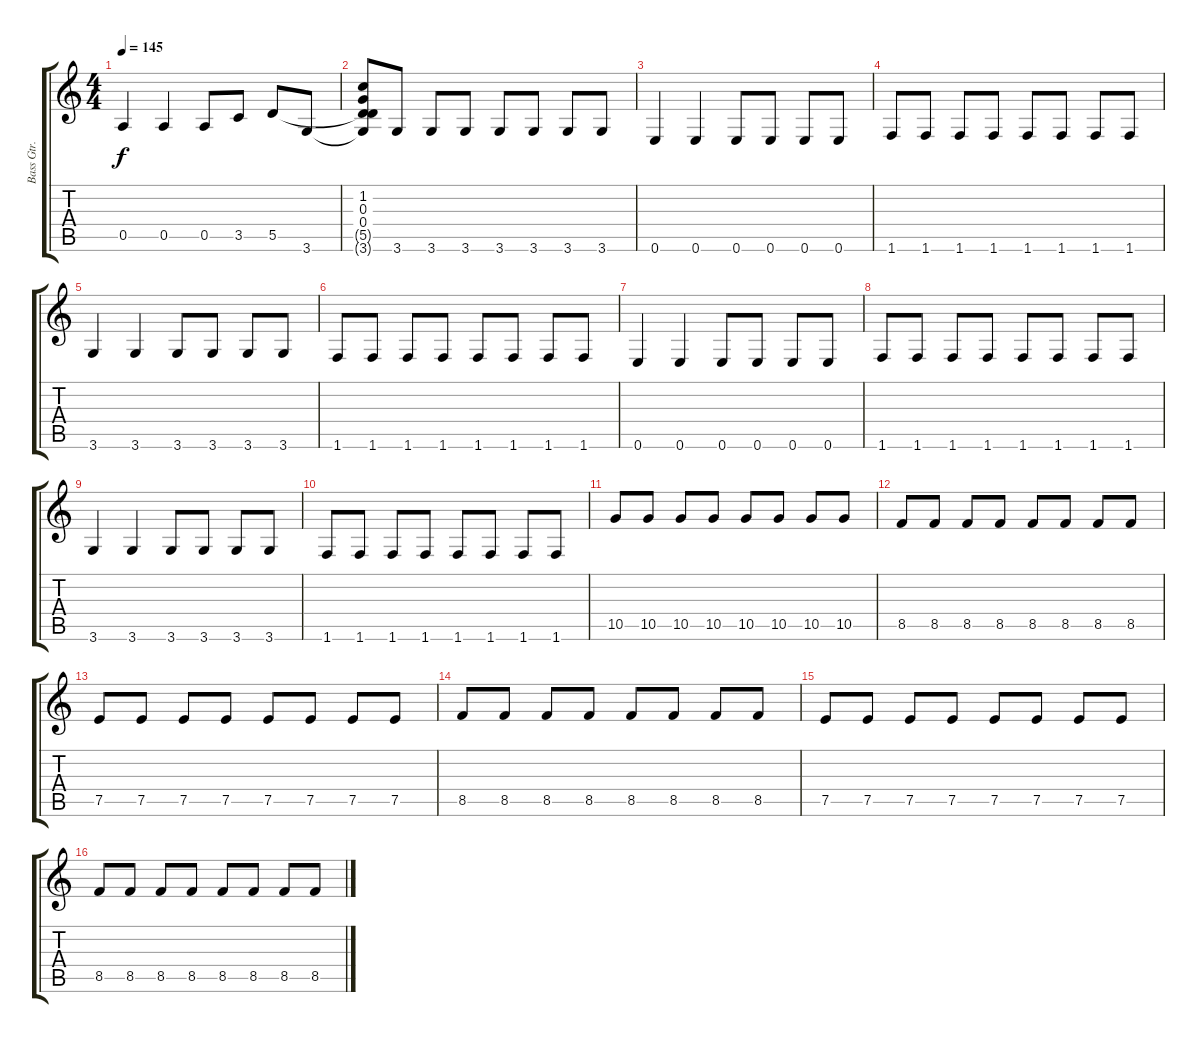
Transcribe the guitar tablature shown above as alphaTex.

\track ("Bass Gtr." "Bass Gtr.") {instrument electricbasspick}
\staff {score tabs}
\tuning (E4 B3 G3 D3 A2 E2) {hide}
\ts (4 4)
\tempo 145
\clef g2
\ks c
0.5.4{dy f} 0.5.4 0.5.8 3.5.8 5.5.8 3.6.8 |
(1.2{t} 0.3{t} 0.4{t} 5.5{t} 3.6{t}).8 3.6.8 3.6.8 3.6.8 3.6.8 3.6.8 3.6.8 3.6.8 |
0.6.4 0.6.4 0.6.8 0.6.8 0.6.8 0.6.8 |
1.6.8 1.6.8 1.6.8 1.6.8 1.6.8 1.6.8 1.6.8 1.6.8 |
3.6.4 3.6.4 3.6.8 3.6.8 3.6.8 3.6.8 |
1.6.8 1.6.8 1.6.8 1.6.8 1.6.8 1.6.8 1.6.8 1.6.8 |
0.6.4 0.6.4 0.6.8 0.6.8 0.6.8 0.6.8 |
1.6.8 1.6.8 1.6.8 1.6.8 1.6.8 1.6.8 1.6.8 1.6.8 |
3.6.4 3.6.4 3.6.8 3.6.8 3.6.8 3.6.8 |
1.6.8 1.6.8 1.6.8 1.6.8 1.6.8 1.6.8 1.6.8 1.6.8 |
10.5.8 10.5.8 10.5.8 10.5.8 10.5.8 10.5.8 10.5.8 10.5.8 |
8.5.8 8.5.8 8.5.8 8.5.8 8.5.8 8.5.8 8.5.8 8.5.8 |
7.5.8 7.5.8 7.5.8 7.5.8 7.5.8 7.5.8 7.5.8 7.5.8 |
8.5.8 8.5.8 8.5.8 8.5.8 8.5.8 8.5.8 8.5.8 8.5.8 |
7.5.8 7.5.8 7.5.8 7.5.8 7.5.8 7.5.8 7.5.8 7.5.8 |
8.5.8 8.5.8 8.5.8 8.5.8 8.5.8 8.5.8 8.5.8 8.5.8
